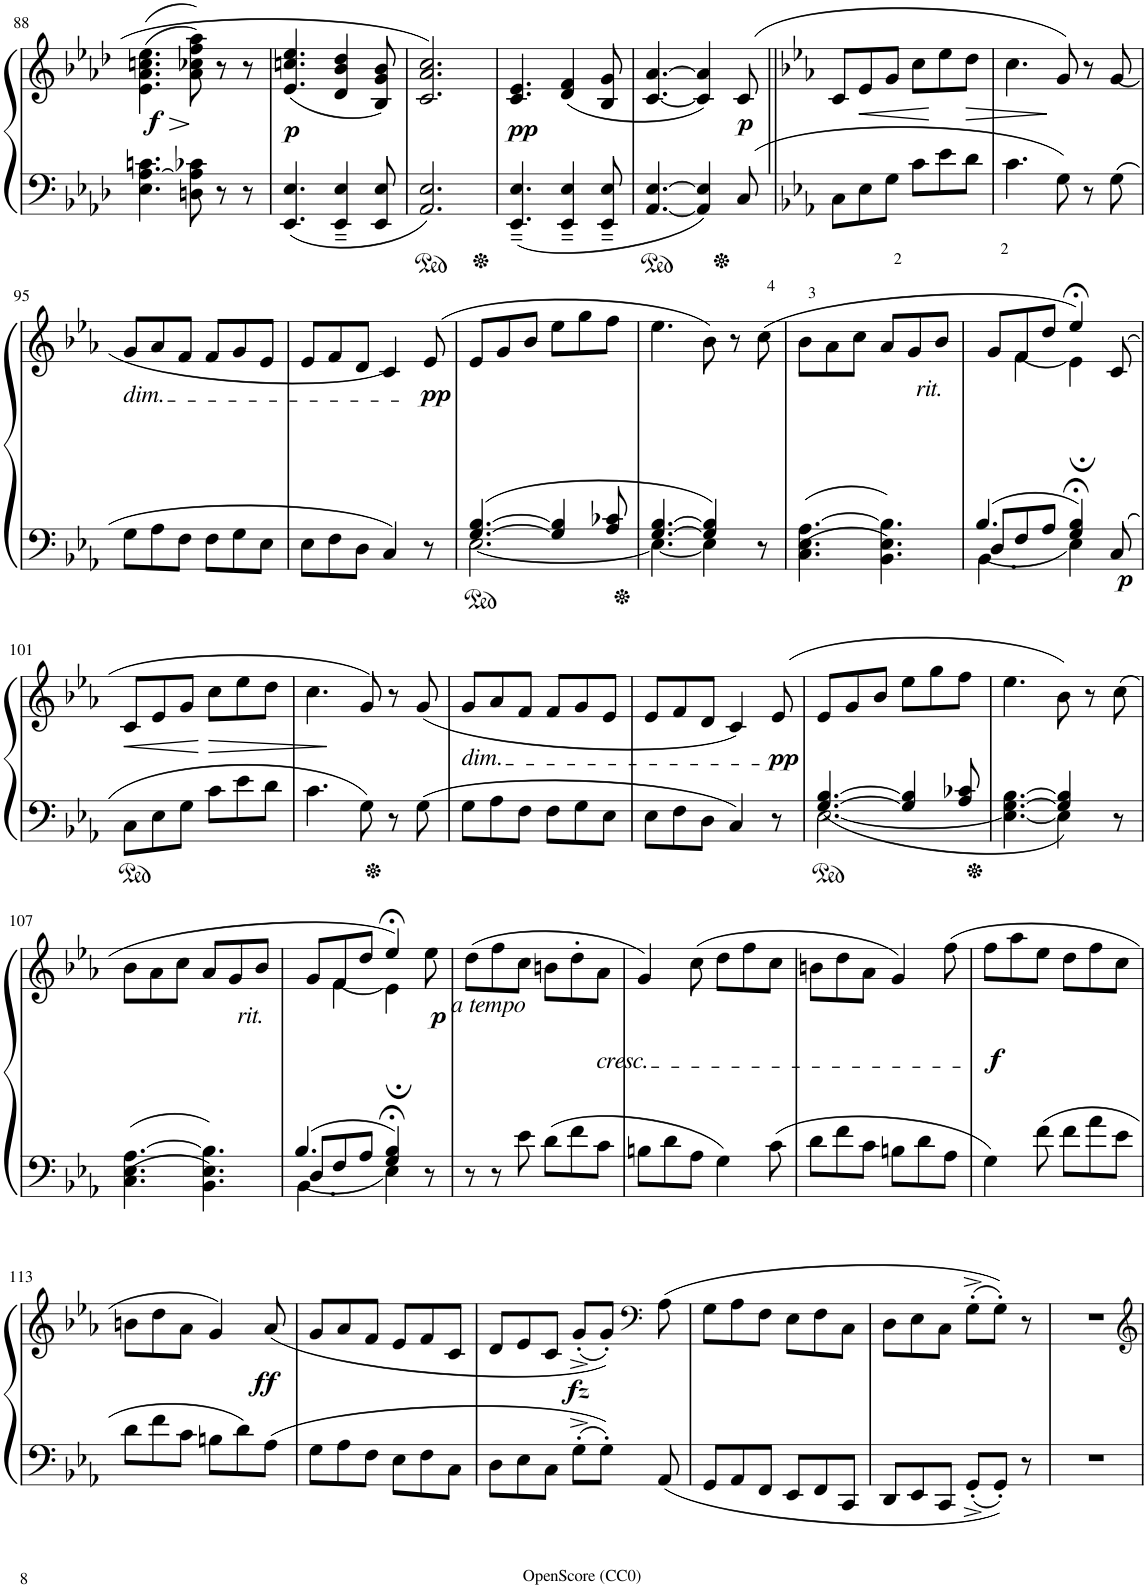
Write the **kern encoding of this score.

**kern	**kern	**dynam
*part1	*part1	*part1
*staff2	*staff1	*staff1/2
*I"Piano	*	*
*I'Pno.	*	*
!!LO:PB:g=z
*clefF4	*clefG2	*
*k[b-e-a-d-]	*k[b-e-a-d-]	*
*M6/8	*M6/8	*
=88	=88	=88
!	!	!LO:HP:b
!	!	!LO:DY:n=1:b
4.E-\ [4.A-\ 4.cn\	((4.e-\ 4.a-\ 4.ccn\ 4.ee-\	> f
8Dn\ 8A-\] 8c-X\	8a-\ 8cc-X\ 8ff\ 8aa-\))	.
8r	8r	]
8r	8r	.
=89	=89	=89
!	!	!LO:DY:b
4.EE-/ 4.E-/	(4.e-/ 4.ccn/ 4.ee-/	p
4EE-/~ 4E-/~	4d-/ 4b-/ 4dd-/	.
8EE-/ 8E-/	8B-/ 8g/ 8b-/)	.
=90	=90	=90
2.AA-/ 2.E-/	2.c/ 2.a-/ 2.cc/	.
=91	=91	=91
!	!	!LO:DY:b
4.EE-/~ 4.E-/~	4.c/ 4.e-/	pp
4EE-/~ 4E-/~	(4d-/ 4f/	.
8EE-/~ 8E-/~	8B-/ 8g/	.
=92	=92	=92
[4.AA-/ [4.E-/	[4.c/ [4.a-/	.
4AA-/] 4E-/]	4c/] 4a-/])	.
!	!	!LO:DY:b
8C/	(8c/	p
=93||	=93||	=93||
*k[b-e-a-]	*k[b-e-a-]	*
8C\L	8c/L	.
!	!	!LO:HP:b
8E-\	8e-/	<
8G\J	8g/J	.
8c\L	8cc\L	.
8e-\	8ee-\	[
!	!	!LO:HP:b
8d\J	8dd\J	>
=94	=94	=94
4.c\	4.cc\	.
8G\	8g/)	]
8r	8r	.
8G\	(8g/	.
!!LO:LB:g=z
=95	=95	=95
!	!LO:TX:b:i:t=dim.	!
8G\L	8g/L	.
8A-\	8a-/	.
8F\J	8f/J	.
8F\L	8f/L	.
8G\	8g/	.
8E-\J	8e-/J	.
=96	=96	=96
8E-\L	8e-/L	.
8F\	8f/	.
8D\J	8d/J	.
4C/	4c/)	.
!	!	!LO:DY:b
8r	(8e-/	pp
=97	=97	=97
*^	*	*
[4.G/ [4.B-/	[2.E-\	8e-/L	.
.	.	8g/	.
.	.	8b-/J	.
4G/] 4B-/]	.	8ee-\L	.
.	.	8gg\	.
8A-/ 8c-X/	.	8ff\J	.
=98	=98	=98	=98
[4.G/ [4.B-/	4.E-\_	4.ee-\	.
4G/] 4B-/]	4E-\]	8b-\)	.
.	.	8r	.
8r	8ryy	(8cc\	.
*v	*v	*	*
=99	=99	=99
4.C\ [4.E-\ 4.A-\	8b-\L	.
.	8a-\	.
.	8cc\J	.
4.BB-\ 4.E-\] 4.B-\	8a-/L	.
!	!LO:TX:b:i:t=rit.	!
.	8g/	.
.	8b-/J	.
=100	=100	=100
*^	*^	*
*	*^	*	*	*
4.B-/	8D/L	4.BB-\	8g/L	8ryy	.
.	8F/	.	8f/	(4f\	.
.	8A-/J	.	8dd/J	.	.
4G/ 4B-/	4ryy	4E-;<\	4ee-;</)	4e-;\)	.
!	!	!	!	!	!LO:DY:b=2
8C/	8ryy	8ryy	(8c/	8ryy	p
!!LO:LB:g=z
=101	=101	=101	=101	=101	=101
!	!	!	!	!	!LO:HP:b
*v	*v	*v	*	*	*
*	*v	*v	*
8C\L	8c/L	<
8E-\	8e-/	.
8G\J	8g/J	.
!	!	!LO:HP:n=1:b
8c\L	8cc\L	[ >
8e-\	8ee-\	.
8d\J	8dd\J	.
=102	=102	=102
4.c\	4.cc\	.
8G\	8g/)	]
8r	8r	.
8G\	(8g/	.
=103	=103	=103
!	!LO:TX:b:i:t=dim.	!
8G\L	8g/L	.
8A-\	8a-/	.
8F\J	8f/J	.
8F\L	8f/L	.
8G\	8g/	.
8E-\J	8e-/J	.
=104	=104	=104
8E-\L	8e-/L	.
8F\	8f/	.
8D\J	8d/J	.
4C/	4c/)	.
!	!	!LO:DY:b
8r	(8e-/	pp
=105	=105	=105
*^	*	*
[4.G/ [4.B-/	[2.E-\	8e-/L	.
.	.	8g/	.
.	.	8b-/J	.
4G/] 4B-/]	.	8ee-\L	.
.	.	8gg\	.
8A-/ 8c-X/	.	8ff\J	.
=106	=106	=106	=106
4.E-\_ [4.G\ [4.B-\	4.ryy	4.ee-\	.
4E-\]	4G/] 4B-/]	8b-\)	.
.	.	8r	.
8r	8ryy	(8cc\	.
*v	*v	*	*
!!LO:LB:g=z
=107	=107	=107
4.C\ [4.E-\ 4.A-\	8b-\L	.
.	8a-\	.
.	8cc\J	.
4.BB-\ 4.E-\] 4.B-\	8a-/L	.
!	!LO:TX:b:i:t=rit.	!
.	8g/	.
.	8b-/J	.
=108	=108	=108
*^	*^	*
*	*^	*	*	*
4.B-/	8D/L	4.BB-\	8g/L	8ryy	.
.	8F/	.	8f/	(4f\	.
.	8A-/J	.	8dd/J	.	.
4G/ 4B-/	4.ryy	4E-;<\	4ee-;</)	4e-;\)	.
!	!	!	!LO:TX:b:i:t=a tempo	!	!
!	!	!	!	!	!LO:DY:b
8r	.	8ryy	8ryy	8ee-\	p
*v	*v	*v	*	*	*
*	*v	*v	*
=109	=109	=109
8r	(8dd\L	.
8r	8ff\	.
8e-\	8cc\J	.
8d\L	8bn\L	.
8f\	8dd'\	.
!	!LO:TX:b:i:t=cresc.	!
8c\J	8a-\J	.
=110	=110	=110
8Bn\L	4g/)	.
8d\	.	.
8A-\J	(8cc\	.
4G\	8dd\L	.
.	8ff\	.
8c\	8cc\J	.
=111	=111	=111
8d\L	8bn\L	.
8f\	8dd\	.
8c\J	8a-\J	.
8Bn\L	4g/)	.
8d\	.	.
8A-\J	(8ff\	.
=112	=112	=112
!	!	!LO:DY:b
4G\	8ff\L	f
.	8aa-\	.
8f\	8ee-\J	.
8f\L	8dd\L	.
8a-\	8ff\	.
8e-\J	8cc\J	.
!!LO:LB:g=z
=113	=113	=113
8d\L	8bn\L	.
8f\	8dd\	.
8c\J	8a-\J	.
8Bn\L	4g/)	.
8d\	.	.
!	!	!LO:DY:b
8A-\J	(8a-/	ff
=114	=114	=114
8G\L	8g/L	.
8A-\	8a-/	.
8F\J	8f/J	.
8E-\L	8e-/L	.
8F\	8f/	.
8C\J	8c/J	.
=115	=115	=115
8D\L	8d/L	.
8E-\	8e-/	.
8C\J	8c/J	.
!	!	!LO:DY:b
8G'^\L	(8g'^/L	fz
8G'\J	8g'/J))	.
*	*clefF4	*
8AA-/	(8A-\	.
=116	=116	=116
8GG/L	8G\L	.
8AA-/	8A-\	.
8FF/J	8F\J	.
8EE-/L	8E-\L	.
8FF/	8F\	.
8CC/J	8C\J	.
=117	=117	=117
8DD/L	8D\L	.
8EE-/	8E-\	.
8CC/J	8C\J	.
8GG'^/L	(8G'^\L	.
8GG'/J	8G'\J))	.
8r	8r	.
=118	=118	=118
2.r	2.r	.
=	=	=
*-	*-	*-
